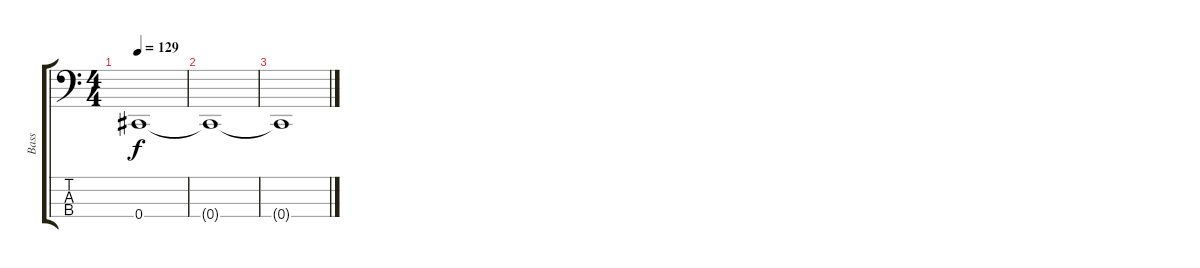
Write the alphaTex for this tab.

\track ("Bass" "Bass") {instrument electricbasspick}
\staff {score tabs}
\tuning (Gb2 Db2 Ab1 Db1) {hide}
\ts (4 4)
\tempo 129
\clef f4
\ks c
0.4{t}.1{dy f} |
0.4{t}.1 |
0.4{t}.1
